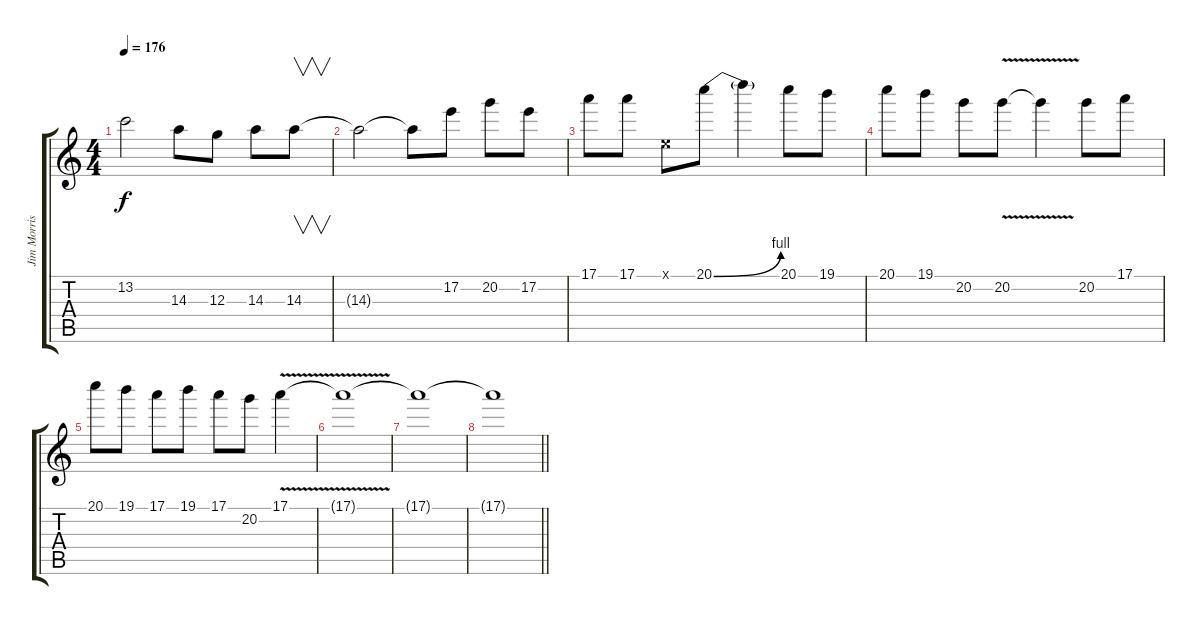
\track ("Jim Morris" "Jim Morris") {instrument electricguitarmuted}
\staff {score tabs}
\tuning (E4 B3 G3 D3 A2 E2) {hide}
\ts (4 4)
\tempo 176
\clef g2
\ks c
13.2.2{dy f} 14.3.8 12.3.8 14.3.8 14.3.8{v} |
14.3{t}.2 14.3{t}.8 17.2.8 20.2.8 17.2.8 |
17.1.8 17.1.8 0.1{x}.8 20.1{be (bend 0 0 60 4)}.8 20.1{t}.4 20.1.8 19.1.8 |
20.1.8 19.1.8 20.2.8 20.2{v}.8 20.2{t}.4 20.2.8 17.1.8 |
20.1.8 19.1.8 17.1.8 19.1.8 17.1.8 20.2.8 17.1{v}.4 |
17.1{t}.1 |
17.1{t}.1 |
\barLineRight lightlight
17.1{t}.1
